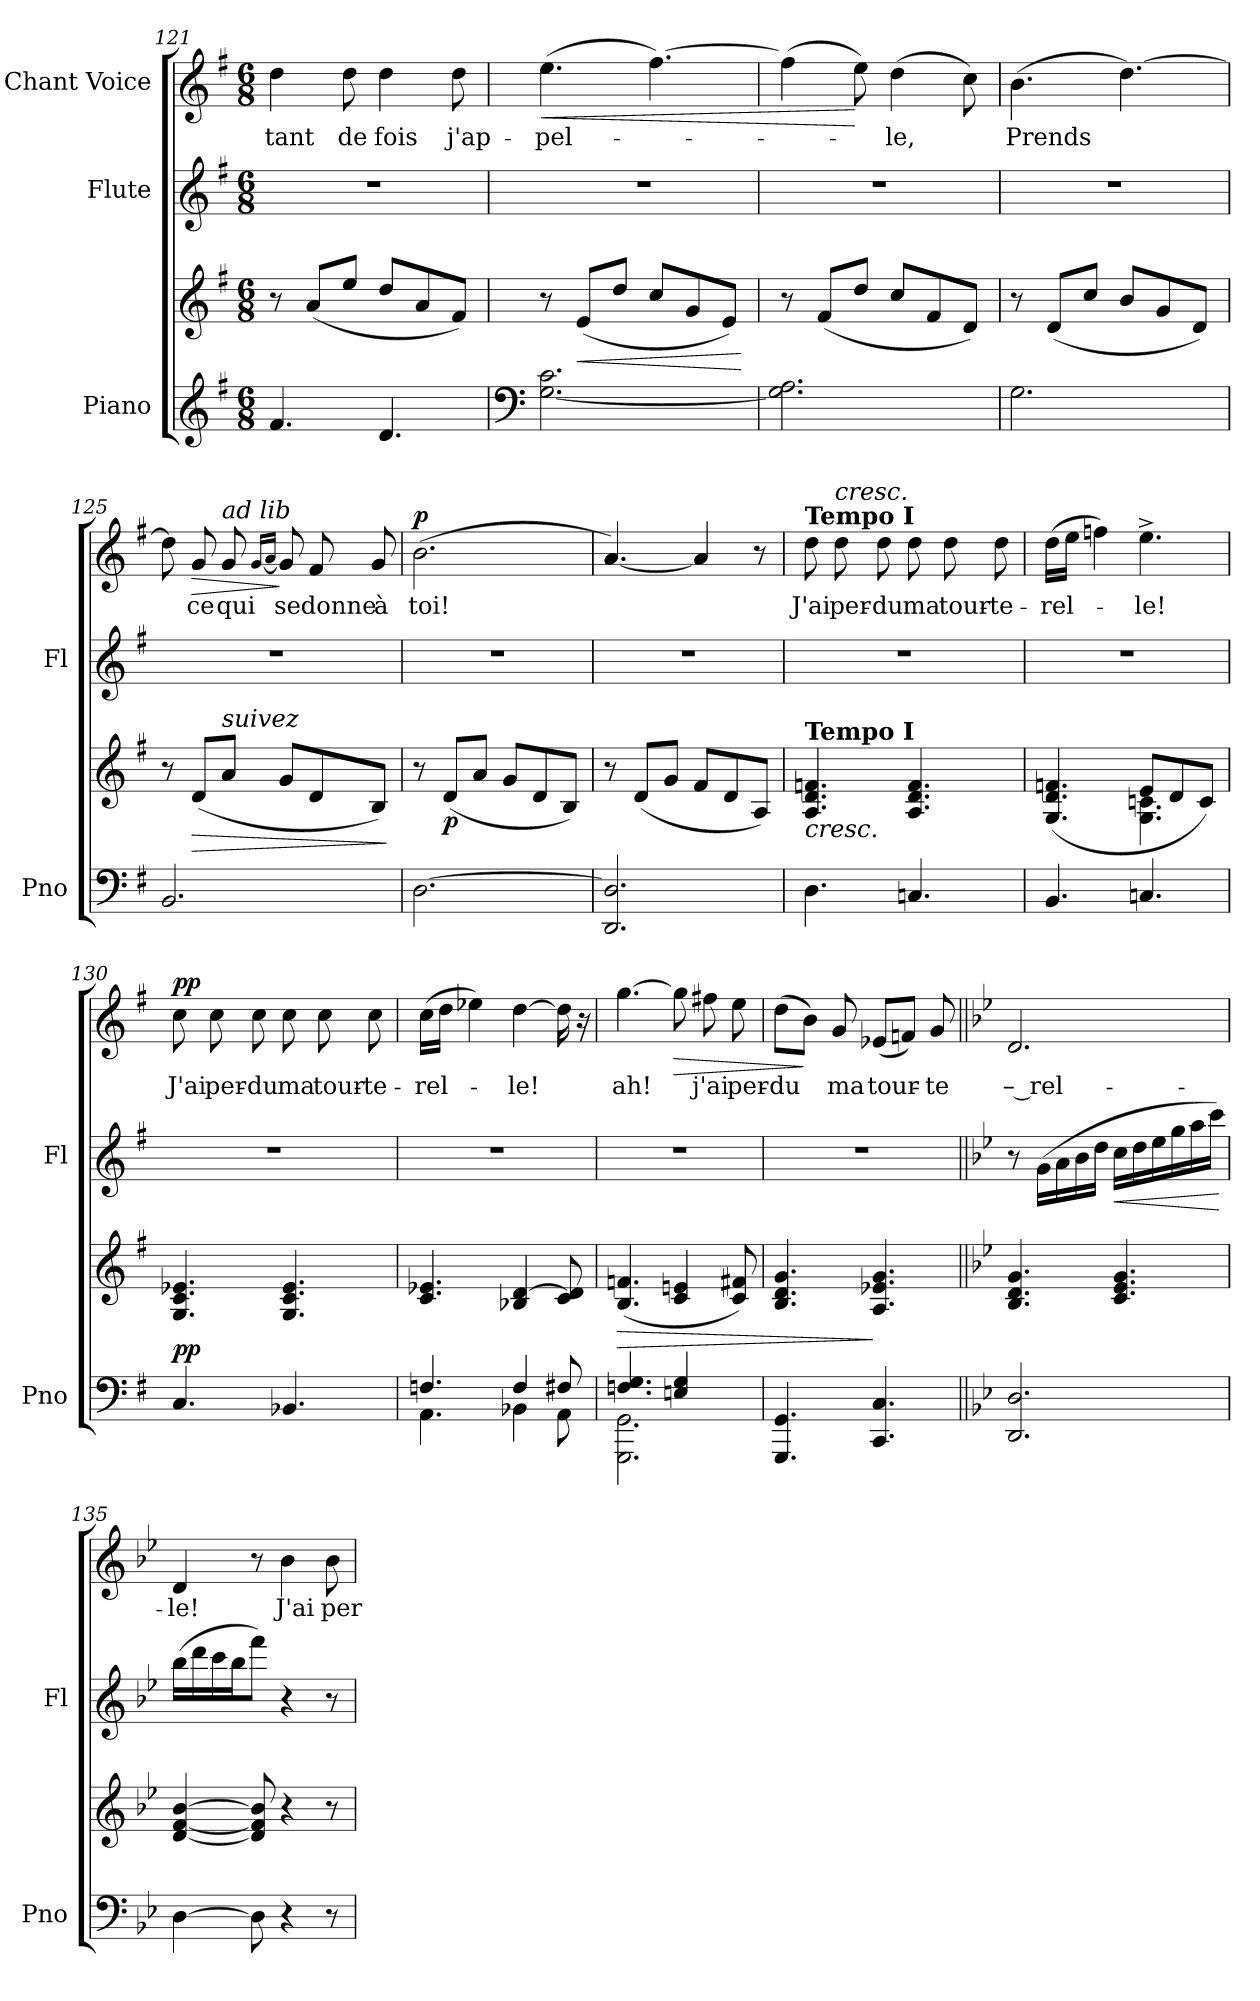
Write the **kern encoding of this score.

**kern	**kern	**dynam	**kern	**dynam	**kern	**text	**dynam
*part3	*part3	*part3	*part2	*part2	*part1	*part1	*part1
*staff4	*staff3	*staff3/4	*staff2	*staff2	*staff1	*staff1	*staff1
*I"Piano	*	*	*I"Flute	*	*I"Chant Voice	*	*
*I'Pno	*	*	*I'Fl	*	*	*	*
*clefG2	*clefG2	*	*clefG2	*	*clefG2	*	*
*k[f#]	*k[f#]	*	*k[f#]	*	*k[f#]	*	*
*M6/8	*M6/8	*	*M6/8	*	*M6/8	*	*
=121	=121	=121	=121	=121	=121	=121	=121
!	!	!	!	!	!	!LO:LY:b	!
4.f#/	8r	.	2.r	.	4dd\	tant	.
.	(<8a/L	.	.	.	.	.	.
!	!	!	!	!	!	!LO:LY:b	!
.	8ee/J	.	.	.	8dd\	de	.
!	!	!	!	!	!	!LO:LY:b	!
4.d/	8dd/L	.	.	.	4dd\	fois	.
.	8a/	.	.	.	.	.	.
!	!	!	!	!	!	!LO:LY:b	!
.	8f#/J)	.	.	.	8dd\	j'ap-	.
=122	=122	=122	=122	=122	=122	=122	=122
*clefF4	*	*	*	*	*	*	*
!	!	!	!	!	!	!LO:LY:b	!LO:HP:b
[2.G\ 2.c\	8r	.	2.r	.	(>4.ee\	-pel-	<
!	!	!LO:HP:b	!	!	!	!	!
.	(<8e/L	<	.	.	.	.	.
.	8dd/J	.	.	.	.	.	.
.	8cc/L	.	.	.	[4.ff#\)	.	.
.	8g/	.	.	.	.	.	.
.	8e/J)	.	.	.	.	.	.
.	.	[	.	.	.	.	.
=123	=123	=123	=123	=123	=123	=123	=123
2.G\] 2.A\	8r	.	2.r	.	(>4ff#\]	.	.
.	(<8f#/L	.	.	.	.	.	.
.	8dd/J	.	.	.	8ee\)	.	[
!	!	!	!	!	!	!LO:LY:b	!
.	8cc/L	.	.	.	(>4dd\	-le,	.
.	8f#/	.	.	.	.	.	.
.	8d/J)	.	.	.	8cc\)	.	.
=124	=124	=124	=124	=124	=124	=124	=124
!	!	!	!	!	!	!LO:LY:b	!
2.G\	8r	.	2.r	.	(>4.b\	Prends	.
.	(<8d/L	.	.	.	.	.	.
.	8cc/J	.	.	.	.	.	.
.	8b/L	.	.	.	[4.dd\)	.	.
.	8g/	.	.	.	.	.	.
.	8d/J)	.	.	.	.	.	.
!!LO:PB:g=z
=125	=125	=125	=125	=125	=125	=125	=125
2.BB/	8r	.	2.r	.	8dd\]	.	.
!	!	!LO:HP:b	!	!	!	!LO:LY:b	!LO:HP:b
.	(<8d/L	>	.	.	8g/	ce	>
!	!	!	!	!	!LO:TX:a:i:t=ad lib	!	!
!	!LO:TX:a:i:t=suivez	!	!	!	!	!	!
!	!	!	!	!	!	!LO:LY:b	!
.	8a/J	.	.	.	8g/	qui	.
.	.	.	.	.	[16qg/LL	.	.
.	.	.	.	.	16qa/JJ	.	.
!	!	!	!	!	!	!LO:LY:b	!
.	8g/L	.	.	.	8g/]	se	]
!	!	!	!	!	!	!LO:LY:b	!
.	8d/	.	.	.	8f#/	donne	.
!	!	!	!	!	!	!LO:LY:b	!
.	8B/J)	.	.	.	8g/	à	.
.	.	]	.	.	.	.	.
=126	=126	=126	=126	=126	=126	=126	=126
!	!	!	!	!	!	!LO:LY:b	!LO:DY:a
[2.D\	8r	.	2.r	.	(>2.b\	toi!	p
!	!	!LO:DY:b	!	!	!	!	!
.	(<8d/L	p	.	.	.	.	.
.	8a/J	.	.	.	.	.	.
.	8g/L	.	.	.	.	.	.
.	8d/	.	.	.	.	.	.
.	8B/J)	.	.	.	.	.	.
=127	=127	=127	=127	=127	=127	=127	=127
2.DD/ 2.D/]	8r	.	2.r	.	[4.a/)	.	.
.	(<8d/L	.	.	.	.	.	.
.	8g/J	.	.	.	.	.	.
.	8f#/L	.	.	.	4a/]	.	.
.	8d/	.	.	.	.	.	.
.	8A/J)	.	.	.	8r	.	.
=128	=128	=128	=128	=128	=128	=128	=128
!	!	!	!	!	!LO:TX:a:B:t=Tempo I	!	!
!	!LO:TX:a:B:t=Tempo I	!	!	!	!	!	!
!	!LO:TX:b:i:t=cresc.	!	!	!	!	!	!
!	!	!	!	!	!	!LO:LY:b	!
4.D\	4.A/ 4.d/ 4.fn/	.	2.r	.	8dd\	J'ai	.
!	!	!	!	!	!LO:TX:a:i:t=cresc.	!	!
!	!	!	!	!	!	!LO:LY:b	!
.	.	.	.	.	8dd\	per-	.
!	!	!	!	!	!	!LO:LY:b	!
.	.	.	.	.	8dd\	-du	.
!	!	!	!	!	!	!LO:LY:b	!
4.Cn/	4.A/ 4.d/ 4.f/	.	.	.	8dd\	ma	.
!	!	!	!	!	!	!LO:LY:b	!
.	.	.	.	.	8dd\	tour-	.
!	!	!	!	!	!	!LO:LY:b	!
.	.	.	.	.	8dd\	-te-	.
=129	=129	=129	=129	=129	=129	=129	=129
*	*^	*	*	*	*	*	*
!	!	!	!	!	!	!	!LO:LY:b	!
4.BB/	(>4.G/ 4.d/ 4.fn/	4.ryy	.	2.r	.	(>16dd\LL	-rel-	.
.	.	.	.	.	.	16ee\JJ	.	.
.	.	.	.	.	.	4ffn\)	.	.
!	!	!	!	!	!	!	!LO:LY:b	!
4.Cn/	8e/L	4.G\ 4.cn\	.	.	.	4.ee^\	-le!	.
.	8d/	.	.	.	.	.	.	.
.	8c/J)	.	.	.	.	.	.	.
*	*v	*v	*	*	*	*	*	*
!!LO:LB:g=z
=130	=130	=130	=130	=130	=130	=130	=130
!	!	!LO:DY:a=2	!	!	!	!LO:LY:b	!LO:DY:a
4.C/	4.G/ 4.c/ 4.e-X/	pp	2.r	.	8cc\	J'ai	pp
!	!	!	!	!	!	!LO:LY:b	!
.	.	.	.	.	8cc\	per-	.
!	!	!	!	!	!	!LO:LY:b	!
.	.	.	.	.	8cc\	-du	.
!	!	!	!	!	!	!LO:LY:b	!
4.BB-X/	4.G/ 4.c/ 4.e-/	.	.	.	8cc\	ma	.
!	!	!	!	!	!	!LO:LY:b	!
.	.	.	.	.	8cc\	tour-	.
!	!	!	!	!	!	!LO:LY:b	!
.	.	.	.	.	8cc\	-te-	.
=131	=131	=131	=131	=131	=131	=131	=131
*^	*	*	*	*	*	*	*
!	!	!	!	!	!	!	!LO:LY:b	!
4.Fn/	4.AA\	4.c/ 4.e-X/	.	2.r	.	(>16cc\LL	-rel-	.
.	.	.	.	.	.	16dd\JJ	.	.
.	.	.	.	.	.	4ee-X\)	.	.
!	!	!	!	!	!	!	!LO:LY:b	!
4F/	4BB-X\	(<4B-X/ [4d/	.	.	.	[4dd\	-le!	.
8F#X/)	8AA\	8c/ 8d/]	.	.	.	16dd\]	.	.
.	.	.	.	.	.	16r	.	.
=132	=132	=132	=132	=132	=132	=132	=132	=132
!	!	!	!LO:HP:b	!	!	!	!LO:LY:b	!
4.Fn/ 4.G/	2.GGG\ 2.GG\	(>4.B/ 4.fn/	>	2.r	.	[4.gg\	ah!	.
!	!	!	!	!	!	!	!	!LO:HP:b
4En/ 4G/	.	4c/ 4en/	.	.	.	8gg\]	.	>
!	!	!	!	!	!	!	!LO:LY:b	!
.	.	.	.	.	.	8ff#X\	j'ai	.
!	!	!	!	!	!	!	!LO:LY:b	!
8ryy	.	8c/ 8f#X/)	.	.	.	8ee\	per-	.
*v	*v	*	*	*	*	*	*	*
=133	=133	=133	=133	=133	=133	=133	=133
!	!	!	!	!	!	!LO:LY:b	!
4.GGG/ 4.GG/	4.B/ 4.d/ 4.g/	.	2.r	.	(>8dd\L	-du	.
.	.	.	.	.	8b\J)	.	]
!	!	!	!	!	!	!LO:LY:b	!
.	.	.	.	.	8g/	ma	.
!	!	!	!	!	!	!LO:LY:b	!
4.CC/ 4.C/	4.A/ 4.e-X/ 4.g/	]	.	.	(<8e-X/L	tour-	.
.	.	.	.	.	8fn/J)	.	.
!	!	!	!	!	!	!LO:LY:b	!
.	.	.	.	.	8g/	-te	.
!!LO:LB:g=z
=134||	=134||	=134||	=134||	=134||	=134||	=134||	=134||
*k[b-e-]	*k[b-e-]	*	*k[b-e-]	*	*k[b-e-]	*	*
!	!	!	!	!	!	!LO:LY:b	!
2.DD/ 2.D/	4.B-/ 4.d/ 4.g/	.	8r	.	2.d/	– rel-	.
.	.	.	(>16g\LL	.	.	.	.
.	.	.	16a\	.	.	.	.
.	.	.	16b-\	.	.	.	.
.	.	.	16dd\JJ	.	.	.	.
!	!	!	!	!LO:HP:b	!	!	!
.	4.c/ 4.e-/ 4.g/	.	16cc\LL	<	.	.	.
.	.	.	16dd\	.	.	.	.
.	.	.	16ee-\	.	.	.	.
.	.	.	16gg\	.	.	.	.
.	.	.	16aa\	.	.	.	.
.	.	.	16ccc\JJ)	.	.	.	.
.	.	.	.	[	.	.	.
=135	=135	=135	=135	=135	=135	=135	=135
!	!	!	!	!	!	!LO:LY:b	!
[4D\	[4d/ [4f/ [4b-/	.	(>16bb-\LL	.	4d/	-le!	.
.	.	.	16ddd\	.	.	.	.
.	.	.	16ccc\	.	.	.	.
.	.	.	16bb-\J	.	.	.	.
8D\]	8d/] 8f/] 8b-/]	.	8fff\J)	.	8r	.	.
!	!	!	!	!	!	!LO:LY:b	!
4r	4r	.	4r	.	4b-\	J'ai	.
!	!	!	!	!	!	!LO:LY:b	!
8r	8r	.	8r	.	8b-\	per-	.
=	=	=	=	=	=	=	=
*-	*-	*-	*-	*-	*-	*-	*-
